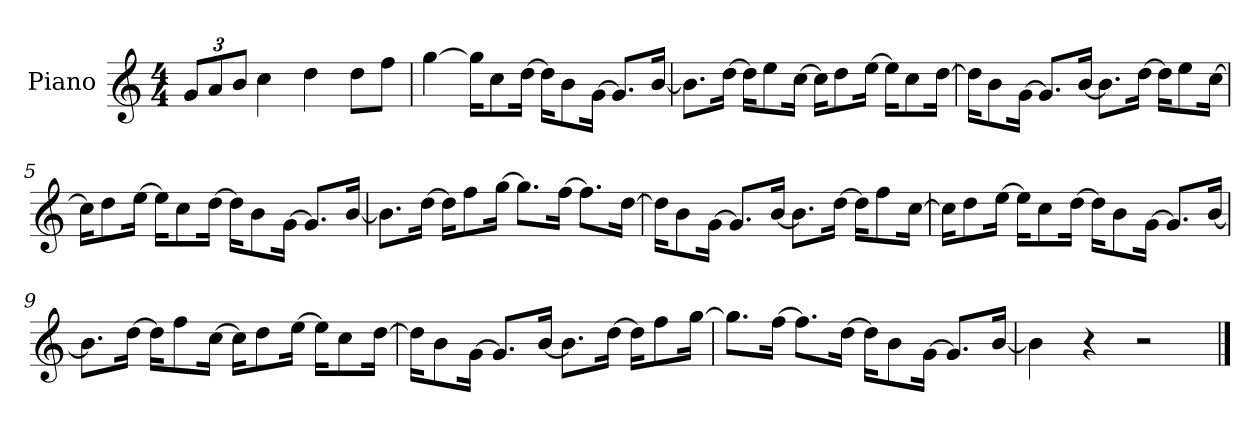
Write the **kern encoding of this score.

**kern
*part1
*staff1
*I"Piano
*I'P-no
*clefG2
*k[]
*M4/4
*MM90
*Xbrackettup
=1
12g/L
12a/
12b/J
4cc\
4dd\
8dd\L
8ff\J
=2
[4gg\
16gg\KL]
8cc\
[16dd\Jk
16dd\KL]
8b\
[16g\Jk
8.g/L]
[16b/Jk
=3
8.b\L]
[16dd\Jk
16dd\KL]
8ee\
[16cc\Jk
16cc\KL]
8dd\
[16ee\Jk
16ee\KL]
8cc\
[16dd\Jk
=4
16dd\KL]
8b\
[16g\Jk
8.g/L]
[16b/Jk
8.b\L]
[16dd\Jk
16dd\KL]
8ee\
[16cc\Jk
!!LO:LB:g=z
=5
16cc\KL]
8dd\
[16ee\Jk
16ee\KL]
8cc\
[16dd\Jk
16dd\KL]
8b\
[16g\Jk
8.g/L]
[16b/Jk
=6
8.b\L]
[16dd\Jk
16dd\KL]
8ff\
[16gg\Jk
8.gg\L]
[16ff\Jk
8.ff\L]
[16dd\Jk
=7
16dd\KL]
8b\
[16g\Jk
8.g/L]
[16b/Jk
8.b\L]
[16dd\Jk
16dd\KL]
8ff\
[16cc\Jk
=8
16cc\KL]
8dd\
[16ee\Jk
16ee\KL]
8cc\
[16dd\Jk
16dd\KL]
8b\
[16g\Jk
8.g/L]
[16b/Jk
!!LO:LB:g=z
=9
8.b\L]
[16dd\Jk
16dd\KL]
8ff\
[16cc\Jk
16cc\KL]
8dd\
[16ee\Jk
16ee\KL]
8cc\
[16dd\Jk
=10
16dd\KL]
8b\
[16g\Jk
8.g/L]
[16b/Jk
8.b\L]
[16dd\Jk
16dd\KL]
8ff\
[16gg\Jk
=11
8.gg\L]
[16ff\Jk
8.ff\L]
[16dd\Jk
16dd\KL]
8b\
[16g\Jk
8.g/L]
[16b/Jk
=12
4b\]
4r
2r
==
*-
